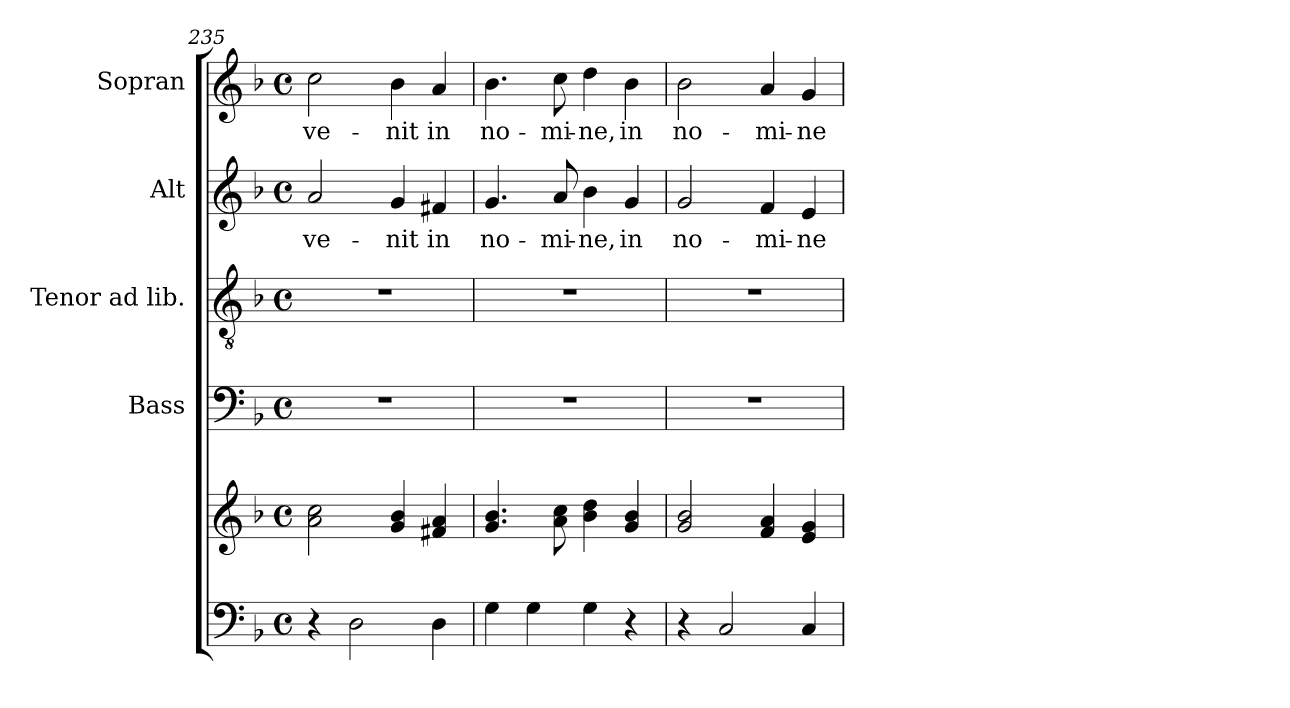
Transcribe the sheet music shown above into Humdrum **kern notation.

**kern	**kern	**kern	**kern	**kern	**text	**kern	**text
*part5	*part5	*part4	*part3	*part2	*part2	*part1	*part1
*staff6	*staff5	*staff4	*staff3	*staff2	*staff2	*staff1	*staff1
*	*	*I"Bass	*I"Tenor ad lib.	*I"Alt	*	*I"Sopran	*
*	*	*I'B.	*I'T.	*I'A.	*	*I'S.	*
*clefF4	*clefG2	*clefF4	*clefGv2	*clefG2	*	*clefG2	*
*k[b-]	*k[b-]	*k[b-]	*k[b-]	*k[b-]	*	*k[b-]	*
*F:	*F:	*F:	*F:	*F:	*	*F:	*
*M4/4	*M4/4	*M4/4	*M4/4	*M4/4	*	*M4/4	*
*met(c)	*met(c)	*met(c)	*met(c)	*met(c)	*	*met(c)	*
=235	=235	=235	=235	=235	=235	=235	=235
!	!	!	!	!	!LO:LY:b	!	!LO:LY:b
4r	2a\ 2cc\	1r	1r	2a/	ve-	2cc\	ve-
2D\	.	.	.	.	.	.	.
!	!	!	!	!	!LO:LY:b	!	!LO:LY:b
.	4g/ 4b-/	.	.	4g/	-nit	4b-\	-nit
!	!	!	!	!	!LO:LY:b	!	!LO:LY:b
4D\	4f#X/ 4a/	.	.	4f#X/	in	4a/	in
=236	=236	=236	=236	=236	=236	=236	=236
!	!	!	!	!	!LO:LY:b	!	!LO:LY:b
4G\	4.g/ 4.b-/	1r	1r	4.g/	no-	4.b-\	no-
4G\	.	.	.	.	.	.	.
!	!	!	!	!	!LO:LY:b	!	!LO:LY:b
.	8a\ 8cc\	.	.	8a/	-mi-	8cc\	-mi-
!	!	!	!	!	!LO:LY:b	!	!LO:LY:b
4G\	4b-\ 4dd\	.	.	4b-\	-ne,	4dd\	-ne,
!	!	!	!	!	!LO:LY:b	!	!LO:LY:b
4r	4g/ 4b-/	.	.	4g/	in	4b-\	in
!!LO:PB:g=z
=237	=237	=237	=237	=237	=237	=237	=237
!	!	!	!	!	!LO:LY:b	!	!LO:LY:b
4r	2g/ 2b-/	1r	1r	2g/	no-	2b-\	no-
2C/	.	.	.	.	.	.	.
!	!	!	!	!	!LO:LY:b	!	!LO:LY:b
.	4f/ 4a/	.	.	4f/	-mi-	4a/	-mi-
!	!	!	!	!	!LO:LY:b	!	!LO:LY:b
4C/	4e/ 4g/	.	.	4e/	-ne	4g/	-ne
=	=	=	=	=	=	=	=
*-	*-	*-	*-	*-	*-	*-	*-
